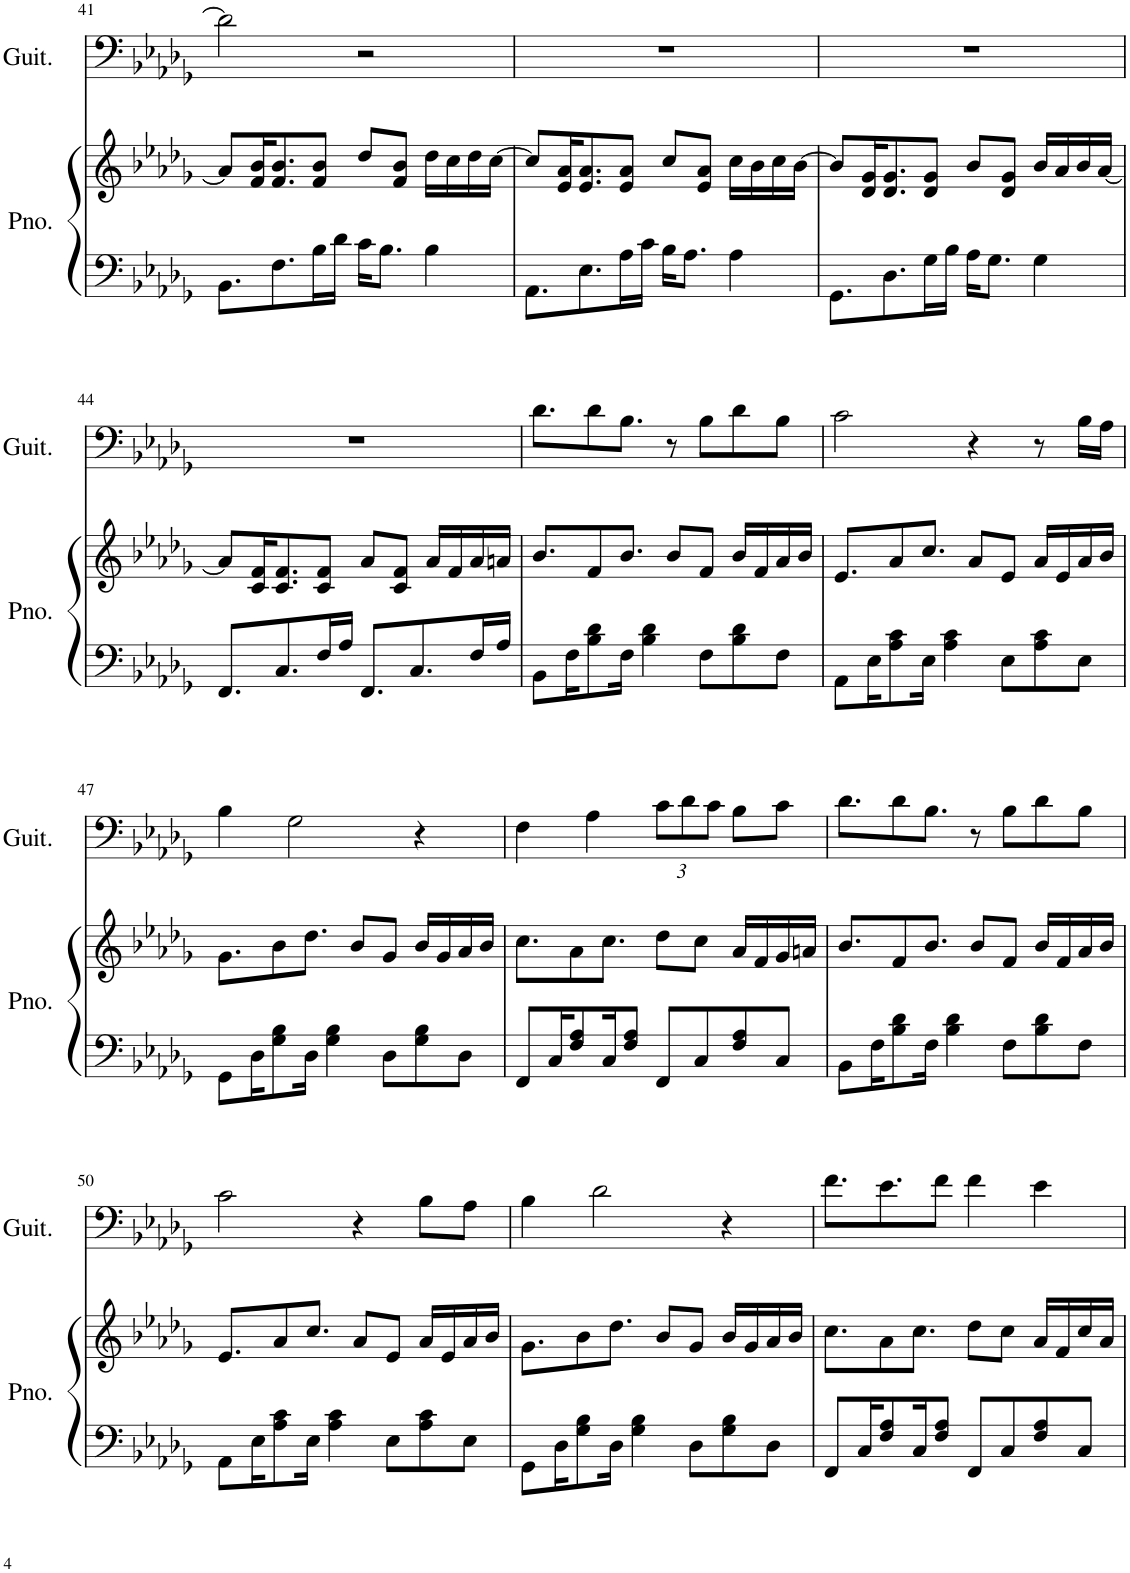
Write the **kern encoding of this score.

**kern	**kern	**kern
*part2	*part2	*part1
*staff3	*staff2	*staff1
*I"Piano	*	*I"Acoustic Guitar
*I'Pno.	*	*I'Guit.
!!LO:PB:g=z
*clefF4	*clefG2	*clefF4
*k[b-e-a-d-g-]	*k[b-e-a-d-g-]	*k[b-e-a-d-g-]
*M4/4	*M4/4	*M4/4
=41	=41	=41
8.BB-\L	8a/L]	2d-\]
.	16f/ 16b-/K	.
8.F\	8.f/ 8.b-/	.
16B-\L	8f/ 8b-/J	.
16d-\JJ	.	.
16c\KL	8dd-/L	2r
8.B-\J	.	.
.	8f/ 8b-/J	.
4B-\	16dd-\LL	.
.	16cc\	.
.	16dd-\	.
.	[16cc\JJ	.
=42	=42	=42
8.AA-\L	8cc/L]	1r
.	16e-/ 16a-/K	.
8.E-\	8.e-/ 8.a-/	.
16A-\L	8e-/ 8a-/J	.
16c\JJ	.	.
16B-\KL	8cc/L	.
8.A-\J	.	.
.	8e-/ 8a-/J	.
4A-\	16cc\LL	.
.	16b-\	.
.	16cc\	.
.	[16b-\JJ	.
=43	=43	=43
8.GG-\L	8b-/L]	1r
.	16d-/ 16g-/K	.
8.D-\	8.d-/ 8.g-/	.
16G-\L	8d-/ 8g-/J	.
16B-\JJ	.	.
16A-\KL	8b-/L	.
8.G-\J	.	.
.	8d-/ 8g-/J	.
4G-\	16b-/LL	.
.	16a-/	.
.	16b-/	.
.	[16a-/JJ	.
!!LO:LB:g=z
=44	=44	=44
8.FF/L	8a-/L]	1r
.	16c/ 16f/K	.
8.C/	8.c/ 8.f/	.
16F/L	8c/ 8f/J	.
16A-/JJ	.	.
8.FF/L	8a-/L	.
.	8c/ 8f/J	.
8.C/	.	.
.	16a-/LL	.
.	16f/	.
16F/L	16a-/	.
16A-/JJ	16an/JJ	.
=45	=45	=45
8BB-\L	8.b-/L	8.d-\L
16F\K	.	.
8B-\ 8d-\	8f/	8d-\
16F\Jk	8.b-/J	8.B-\J
4B-\ 4d-\	.	.
.	8b-/L	8r
8F\L	8f/J	8B-\L
8B-\ 8d-\	16b-/LL	8d-\
.	16f/	.
8F\J	16a-/	8B-\J
.	16b-/JJ	.
=46	=46	=46
8AA-\L	8.e-/L	2c\
16E-\K	.	.
8A-\ 8c\	8a-/	.
16E-\Jk	8.cc/J	.
4A-\ 4c\	.	.
.	8a-/L	4r
8E-\L	8e-/J	.
8A-\ 8c\	16a-/LL	8r
.	16e-/	.
8E-\J	16a-/	16B-\LL
.	16b-/JJ	16A-\JJ
!!LO:LB:g=z
=47	=47	=47
8GG-\L	8.g-\L	4B-\
16D-\K	.	.
8G-\ 8B-\	8b-\	.
.	.	2G-\
16D-\Jk	8.dd-\J	.
4G-\ 4B-\	.	.
.	8b-/L	.
8D-\L	8g-/J	.
8G-\ 8B-\	16b-/LL	4r
.	16g-/	.
8D-\J	16a-/	.
.	16b-/JJ	.
=48	=48	=48
8FF/L	8.cc\L	4F\
16C/K	.	.
8F/ 8A-/	8a-\	.
.	.	4A-\
16C/K	8.cc\J	.
8F/ 8A-/J	.	.
*	*	*Xbrackettup
8FF/L	8dd-\L	12c\L
.	.	12d-\
8C/	8cc\J	.
.	.	12c\J
8F/ 8A-/	16a-/LL	8B-\L
.	16f/	.
8C/J	16g-/	8c\J
.	16an/JJ	.
=49	=49	=49
8BB-\L	8.b-/L	8.d-\L
16F\K	.	.
8B-\ 8d-\	8f/	8d-\
16F\Jk	8.b-/J	8.B-\J
4B-\ 4d-\	.	.
.	8b-/L	8r
8F\L	8f/J	8B-\L
8B-\ 8d-\	16b-/LL	8d-\
.	16f/	.
8F\J	16a-/	8B-\J
.	16b-/JJ	.
!!LO:LB:g=z
=50	=50	=50
8AA-\L	8.e-/L	2c\
16E-\K	.	.
8A-\ 8c\	8a-/	.
16E-\Jk	8.cc/J	.
4A-\ 4c\	.	.
.	8a-/L	4r
8E-\L	8e-/J	.
8A-\ 8c\	16a-/LL	8B-\L
.	16e-/	.
8E-\J	16a-/	8A-\J
.	16b-/JJ	.
=51	=51	=51
8GG-\L	8.g-\L	4B-\
16D-\K	.	.
8G-\ 8B-\	8b-\	.
.	.	2d-\
16D-\Jk	8.dd-\J	.
4G-\ 4B-\	.	.
.	8b-/L	.
8D-\L	8g-/J	.
8G-\ 8B-\	16b-/LL	4r
.	16g-/	.
8D-\J	16a-/	.
.	16b-/JJ	.
=52	=52	=52
8FF/L	8.cc\L	8.f\L
16C/K	.	.
8F/ 8A-/	8a-\	8.e-\
16C/K	8.cc\J	.
8F/ 8A-/J	.	8f\J
8FF/L	8dd-\L	4f\
8C/	8cc\J	.
8F/ 8A-/	16a-/LL	4e-\
.	16f/	.
8C/J	16cc/	.
.	16a-/JJ	.
=	=	=
*-	*-	*-
